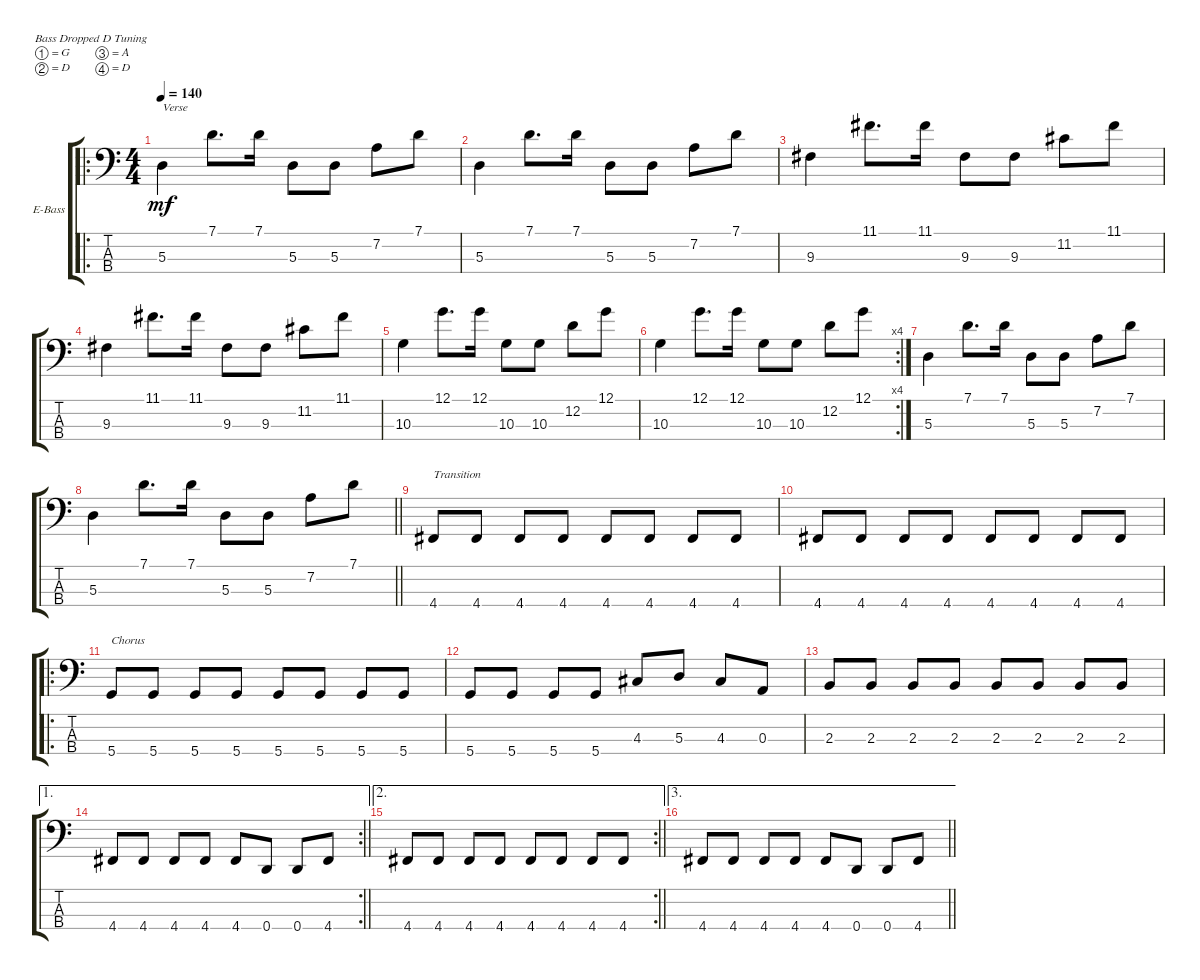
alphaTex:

\defaultSystemsLayout 4
\bracketExtendMode groupsimilarinstruments
\firstSystemTrackNameOrientation horizontal
\otherSystemsTrackNameOrientation horizontal
\track ("Electric Bass" "E-Bass") {instrument electricbassfinger}
\staff {score tabs}
\tuning (G2 D2 A1 D1)
\ro
\ts (4 4)
\tempo 140
\clef f4
\ks c
5.3.4{txt "Verse" dy mf instrument electricbassfinger} 7.1.8{d} 7.1.16 5.3.8 5.3.8 7.2.8 7.1.8 |
5.3.4 7.1.8{d} 7.1.16 5.3.8 5.3.8 7.2.8 7.1.8 |
9.3.4 11.1.8{d} 11.1.16 9.3.8 9.3.8 11.2.8 11.1.8 |
9.3.4 11.1.8{d} 11.1.16 9.3.8 9.3.8 11.2.8 11.1.8 |
10.3.4 12.1.8{d} 12.1.16 10.3.8 10.3.8 12.2.8 12.1.8 |
\rc 4
10.3.4 12.1.8{d} 12.1.16 10.3.8 10.3.8 12.2.8 12.1.8 |
5.3.4 7.1.8{d} 7.1.16 5.3.8 5.3.8 7.2.8 7.1.8 |
\barLineRight lightlight
5.3.4 7.1.8{d} 7.1.16 5.3.8 5.3.8 7.2.8 7.1.8 |
4.4.8{txt "Transition"} 4.4.8 4.4.8 4.4.8 4.4.8 4.4.8 4.4.8 4.4.8 |
4.4.8 4.4.8 4.4.8 4.4.8 4.4.8 4.4.8 4.4.8 4.4.8 |
\ro
5.4.8{txt "Chorus"} 5.4.8 5.4.8 5.4.8 5.4.8 5.4.8 5.4.8 5.4.8 |
5.4.8 5.4.8 5.4.8 5.4.8 4.3.8 5.3.8 4.3.8 0.3.8 |
2.3.8 2.3.8 2.3.8 2.3.8 2.3.8 2.3.8 2.3.8 2.3.8 |
\ae 1
\rc 2
\barLineRight lightlight
4.4.8 4.4.8 4.4.8 4.4.8 4.4.8 0.4.8 0.4.8 4.4.8 |
\ae 2
\rc 2
\barLineRight lightlight
4.4.8 4.4.8 4.4.8 4.4.8 4.4.8 4.4.8 4.4.8 4.4.8 |
\ae 3
\barLineRight lightlight
4.4.8 4.4.8 4.4.8 4.4.8 4.4.8 0.4.8 0.4.8 4.4.8
